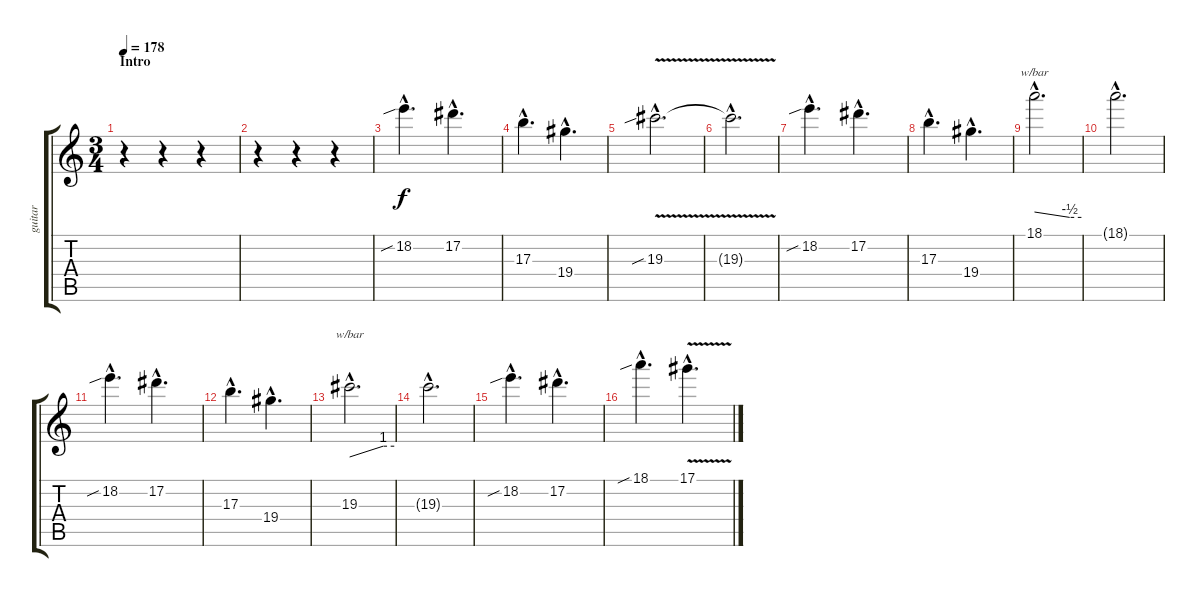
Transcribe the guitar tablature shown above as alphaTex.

\track ("guitar" "guitar") {instrument distortionguitar}
\staff {score tabs}
\tuning (Eb4 Bb3 Gb3 Db3 Ab2 Db2) {hide}
\ts (3 4)
\section ("" "Intro")
\tempo 178
\clef g2
\ks c
r.4{txt "" dy f instrument distortionguitar} r.4 r.4 |
r.4 r.4 r.4 |
18.2{sib hac}.4{d} 17.2{hac}.4{d} |
17.3{hac}.4{d} 19.4{hac}.4{d} |
19.3{v sib hac}.2{d} |
19.3{hac t}.2{d} |
18.2{sib hac}.4{d} 17.2{hac}.4{d} |
17.3{hac}.4{d} 19.4{hac}.4{d} |
18.1{hac}.2{d tbe (custom default 0 0 45 -2 60 -2)} |
18.1{hac t}.2{d} |
18.2{sib hac}.4{d} 17.2{hac}.4{d} |
17.3{hac}.4{d} 19.4{hac}.4{d} |
19.3{hac}.2{d tbe (custom default 0 0 45 4 60 4)} |
19.3{hac t}.2{d} |
18.2{sib hac}.4{d} 17.2{hac}.4{d} |
18.1{sib hac}.4{d} 17.1{v hac}.4{d}
